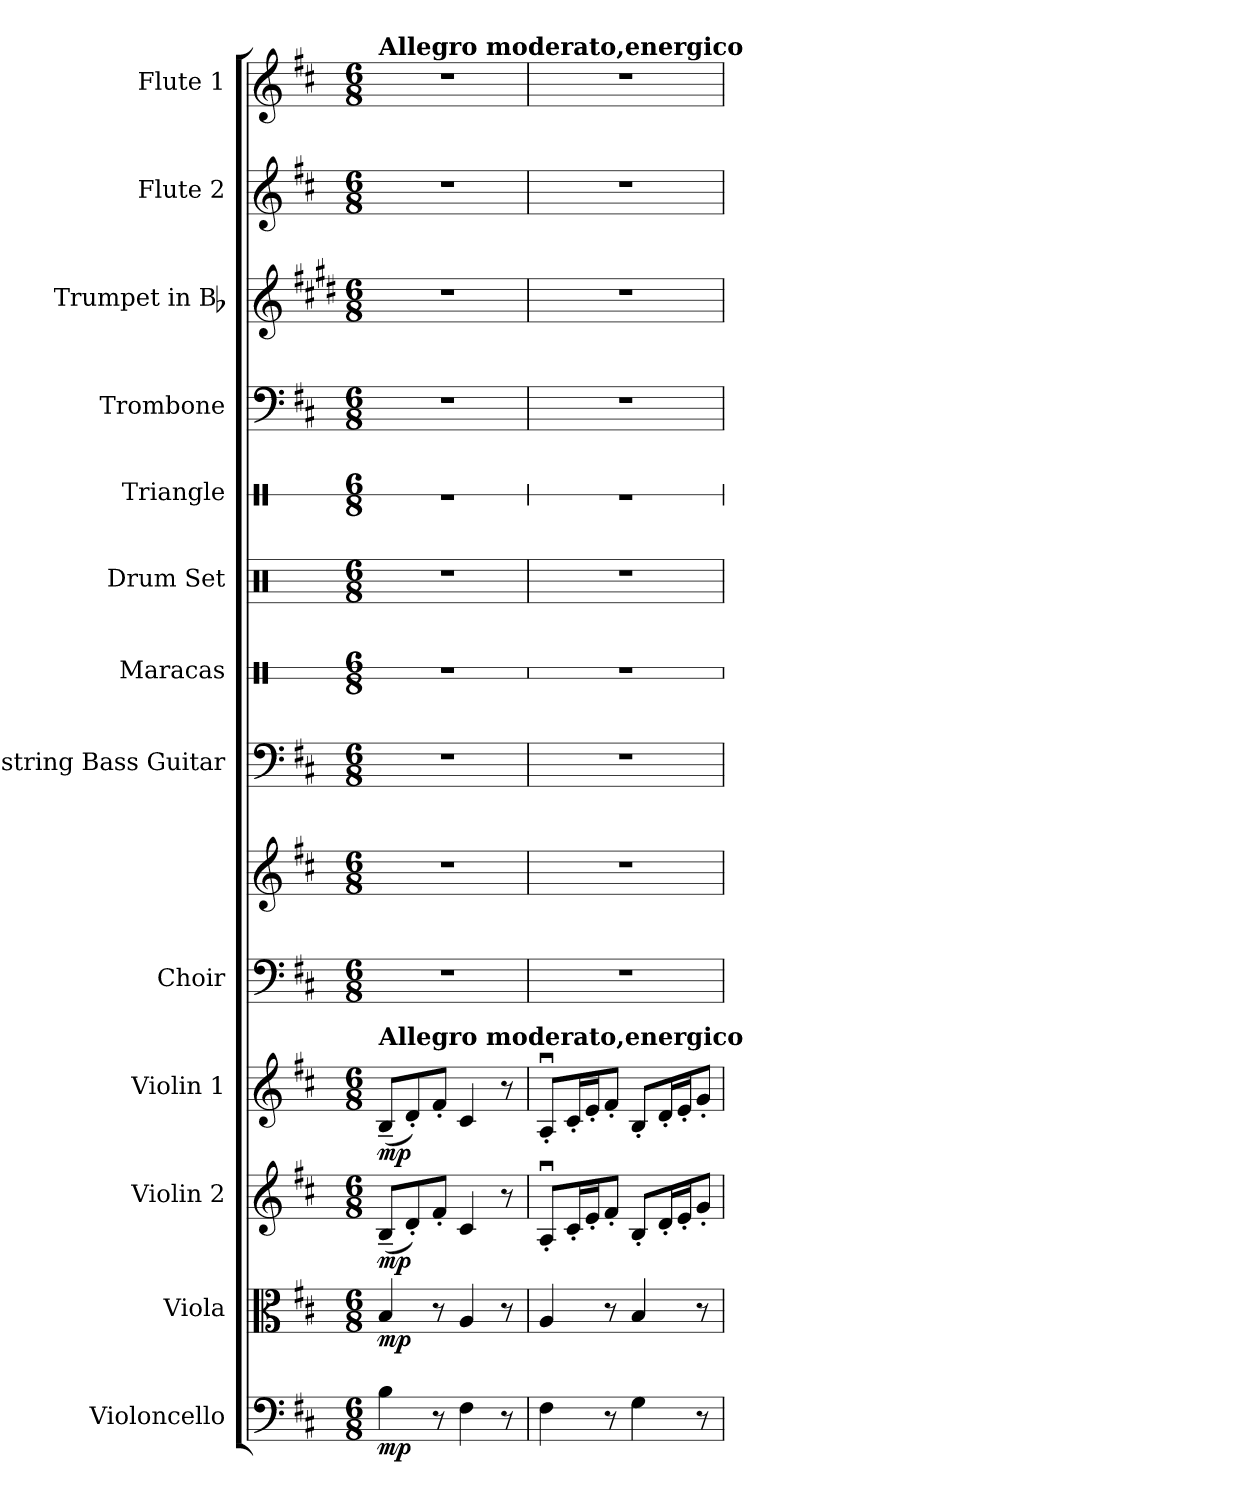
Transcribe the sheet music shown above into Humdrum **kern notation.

**kern	**dynam	**kern	**dynam	**kern	**dynam	**kern	**dynam	**kern	**kern	**kern	**kern	**kern	**kern	**kern	**kern	**kern	**kern
*part13	*part13	*part12	*part12	*part11	*part11	*part10	*part10	*part9	*part9	*part8	*part7	*part6	*part5	*part4	*part3	*part2	*part1
*staff14	*staff14	*staff13	*staff13	*staff12	*staff12	*staff11	*staff11	*staff10	*staff9	*staff8	*staff7	*staff6	*staff5	*staff4	*staff3	*staff2	*staff1
*I"Violoncello	*	*I"Viola	*	*I"Violin 2	*	*I"Violin 1	*	*I"Choir	*	*I"6-string Bass Guitar	*I"Maracas	*I"Drum Set	*I"Triangle	*I"Trombone	*I"Trumpet in Bb	*I"Flute 2	*I"Flute 1
*I'Vc.	*	*I'Vla.	*	*I'Vln. 2	*	*I'Vln. 1	*	*I'Choir	*	*I'Bass	*I'Mrcs.	*I'Dr.	*I'Tri.	*I'Tbn.	*I'Tpt.	*I'Fl.	*I'Fl.
!!LO:PB:g=z
*	*	*	*	*	*	*	*	*	*	*	*stria2	*	*stria1	*	*	*	*
*clefF4	*	*clefC3	*	*clefG2	*	*clefG2	*	*clefF4	*clefG2	*clefF4	*clefX	*clefX	*clefX	*clefF4	*clefG2	*clefG2	*clefG2
*	*	*	*	*	*	*	*	*	*	*ITrd7c12	*	*	*	*	*ITrd1c2	*	*
*k[f#c#]	*	*k[f#c#]	*	*k[f#c#]	*	*k[f#c#]	*	*k[f#c#]	*k[f#c#]	*k[f#c#]	*k[]	*k[]	*k[]	*k[f#c#]	*k[f#c#]	*k[f#c#]	*k[f#c#]
*b:	*	*b:	*	*b:	*	*b:	*	*b:	*b:	*b:	*C:	*C:	*C:	*b:	*b:	*b:	*b:
*M6/8	*	*M6/8	*	*M6/8	*	*M6/8	*	*M6/8	*M6/8	*M6/8	*M6/8	*M6/8	*M6/8	*M6/8	*M6/8	*M6/8	*M6/8
*MM120	*	*MM120	*	*MM120	*	*MM93	*	*MM120	*MM120	*MM120	*MM120	*MM120	*MM120	*MM120	*MM120	*MM120	*MM93
=1	=1	=1	=1	=1	=1	=1	=1	=1	=1	=1	=1	=1	=1	=1	=1	=1	=1
!	!	!	!	!	!	!	!	!	!	!	!	!	!	!	!	!	!LO:TX:a:B:t=Allegro moderato,energico
!	!	!	!	!	!	!LO:TX:a:B:t=Allegro moderato,energico	!	!	!	!	!	!	!	!	!	!	!
!	!	!	!	!	!	!	!	!LO:N:vis=1	!LO:N:vis=1	!LO:N:vis=1	!LO:N:vis=1	!LO:N:vis=1	!LO:N:vis=1	!LO:N:vis=1	!LO:N:vis=1	!LO:N:vis=1	!LO:N:vis=1
4Bi\	mp	4Bi/	mp	(8B~i/L	mp	(8B~i/L	mp	2.r	2.r	2.r	2.r	2.r	2.r	2.r	2.r	2.r	2.r
.	.	.	.	8d'i/)	.	8d'i/)	.	.	.	.	.	.	.	.	.	.	.
8r	.	8r	.	8f#'i/J	.	8f#'i/J	.	.	.	.	.	.	.	.	.	.	.
4F#i\	.	4Ai/	.	4c#i/	.	4c#i/	.	.	.	.	.	.	.	.	.	.	.
8r	.	8r	.	8r	.	8r	.	.	.	.	.	.	.	.	.	.	.
=2	=2	=2	=2	=2	=2	=2	=2	=2	=2	=2	=2	=2	=2	=2	=2	=2	=2
!	!	!	!	!	!	!	!	!LO:N:vis=1	!LO:N:vis=1	!LO:N:vis=1	!LO:N:vis=1	!LO:N:vis=1	!LO:N:vis=1	!LO:N:vis=1	!LO:N:vis=1	!LO:N:vis=1	!LO:N:vis=1
4F#i\	.	4Ai/	.	8Au'i/L	.	8Au'i/L	.	2.r	2.r	2.r	2.r	2.r	2.r	2.r	2.r	2.r	2.r
.	.	.	.	16c#'i/L	.	16c#'i/L	.	.	.	.	.	.	.	.	.	.	.
.	.	.	.	16e'i/J	.	16e'i/J	.	.	.	.	.	.	.	.	.	.	.
8r	.	8r	.	8f#'i/J	.	8f#'i/J	.	.	.	.	.	.	.	.	.	.	.
4Gi\	.	4Bi/	.	8B'i/L	.	8B'i/L	.	.	.	.	.	.	.	.	.	.	.
.	.	.	.	16d'i/L	.	16d'i/L	.	.	.	.	.	.	.	.	.	.	.
.	.	.	.	16e'i/J	.	16e'i/J	.	.	.	.	.	.	.	.	.	.	.
8r	.	8r	.	8g'i/J	.	8g'i/J	.	.	.	.	.	.	.	.	.	.	.
=	=	=	=	=	=	=	=	=	=	=	=	=	=	=	=	=	=
*-	*-	*-	*-	*-	*-	*-	*-	*-	*-	*-	*-	*-	*-	*-	*-	*-	*-
